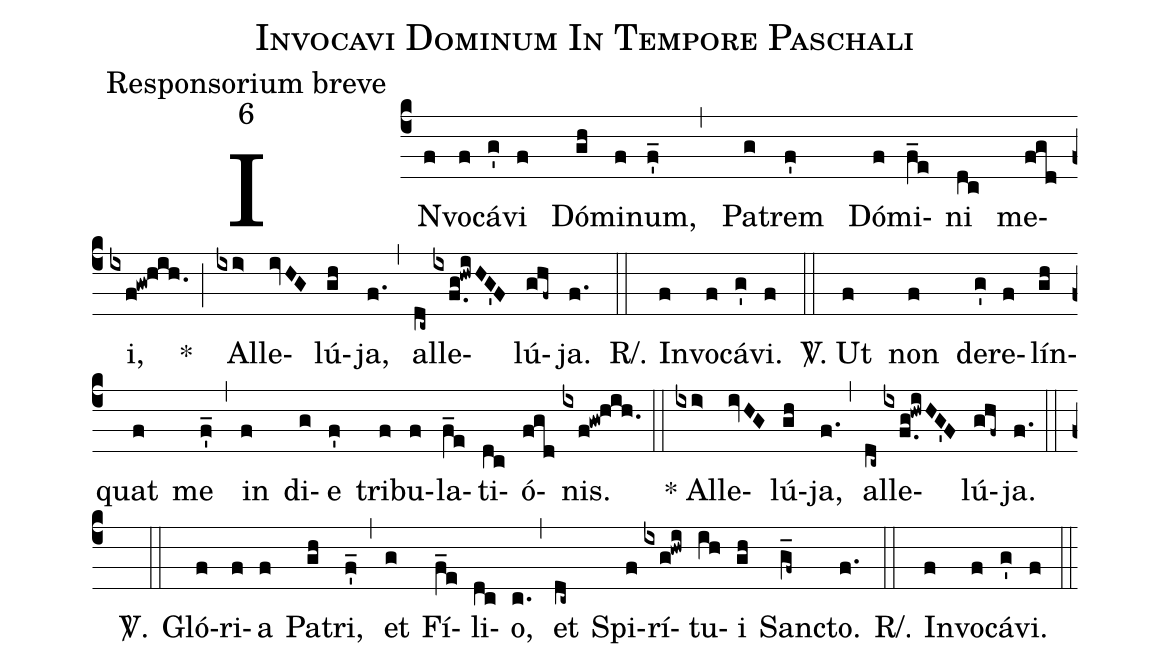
name:Invocavi Dominum In Tempore Paschali;
office-part:Responsorium breve;
mode:6;
%%
(c4)IN(f)vo(f)cá(g')vi(f) Dó(gh)mi(f)num,(f'_) (,) Pa(g)trem(f') Dó(f)mi(f_e)ni(dc) me(fgd)i,(ixf!gw!hih.) *(;) Al(ixi>)le(ivHG)lú(gh)ja,(f.) (,) al(dc~)le(ixf.g!hwiHG'F)lú(ghf~)ja.(f.) (::)
R/. In(f)vo(f)cá(g')vi.(f) (::)
<sp>V/</sp>. Ut(f) non(f) de(g')re(f)lín(gh)quat(f) me(f'_) (,) in(f) di(g)e(f') tri(f)bu(f)la(f_e)ti(dc)ó(fgd)nis.(ixf!gw!hih.) (::)
* Al(ixi>)le(ivHG)lú(gh)ja,(f.) (,) al(dc~)le(ixf.g!hwiHG'F)lú(ghf~)ja.(f.) (::)
<sp>V/</sp>.(::) Gló(f)ri(f)a(f) Pa(gh)tri,(f'_) (,) et(g) Fí(f_e)li(dc)o,(c.) (,) et(dc~) Spi(f)rí(ixg!hwi)tu(ih)i(gh) Sanc(g_f~)to.(f.) (::)
R/. In(f)vo(f)cá(g')vi.(f) (::)
